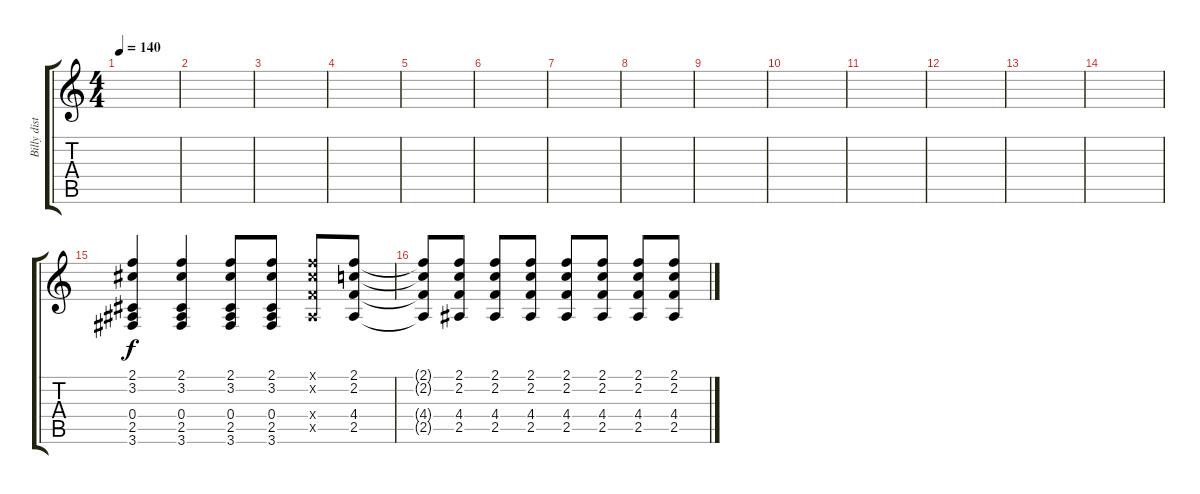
\track ("Billy distortion" "Billy dist") {instrument overdrivenguitar}
\staff {score tabs}
\tuning (Eb4 Bb3 Gb3 Db3 Ab2 Eb2) {hide}
\ts (4 4)
\tempo 140
\clef g2
\ks c
|
|
|
|
|
|
|
|
|
|
|
|
|
|
(2.1 3.2 0.4 2.5 3.6).4 (2.1 3.2 0.4 2.5 3.6).4 (2.1 3.2 0.4 2.5 3.6).8 (2.1 3.2 0.4 2.5 3.6).8 (2.1{x} 3.2{x} 4.4{x} 2.5{x}).8 (2.1 2.2 4.4 2.5).8 |
(2.1{t} 2.2{t} 4.4{t} 2.5{t}).8 (2.1 2.2 4.4 2.5).8 (2.1 2.2 4.4 2.5).8 (2.1 2.2 4.4 2.5).8 (2.1 2.2 4.4 2.5).8 (2.1 2.2 4.4 2.5).8 (2.1 2.2 4.4 2.5).8 (2.1 2.2 4.4 2.5).8
